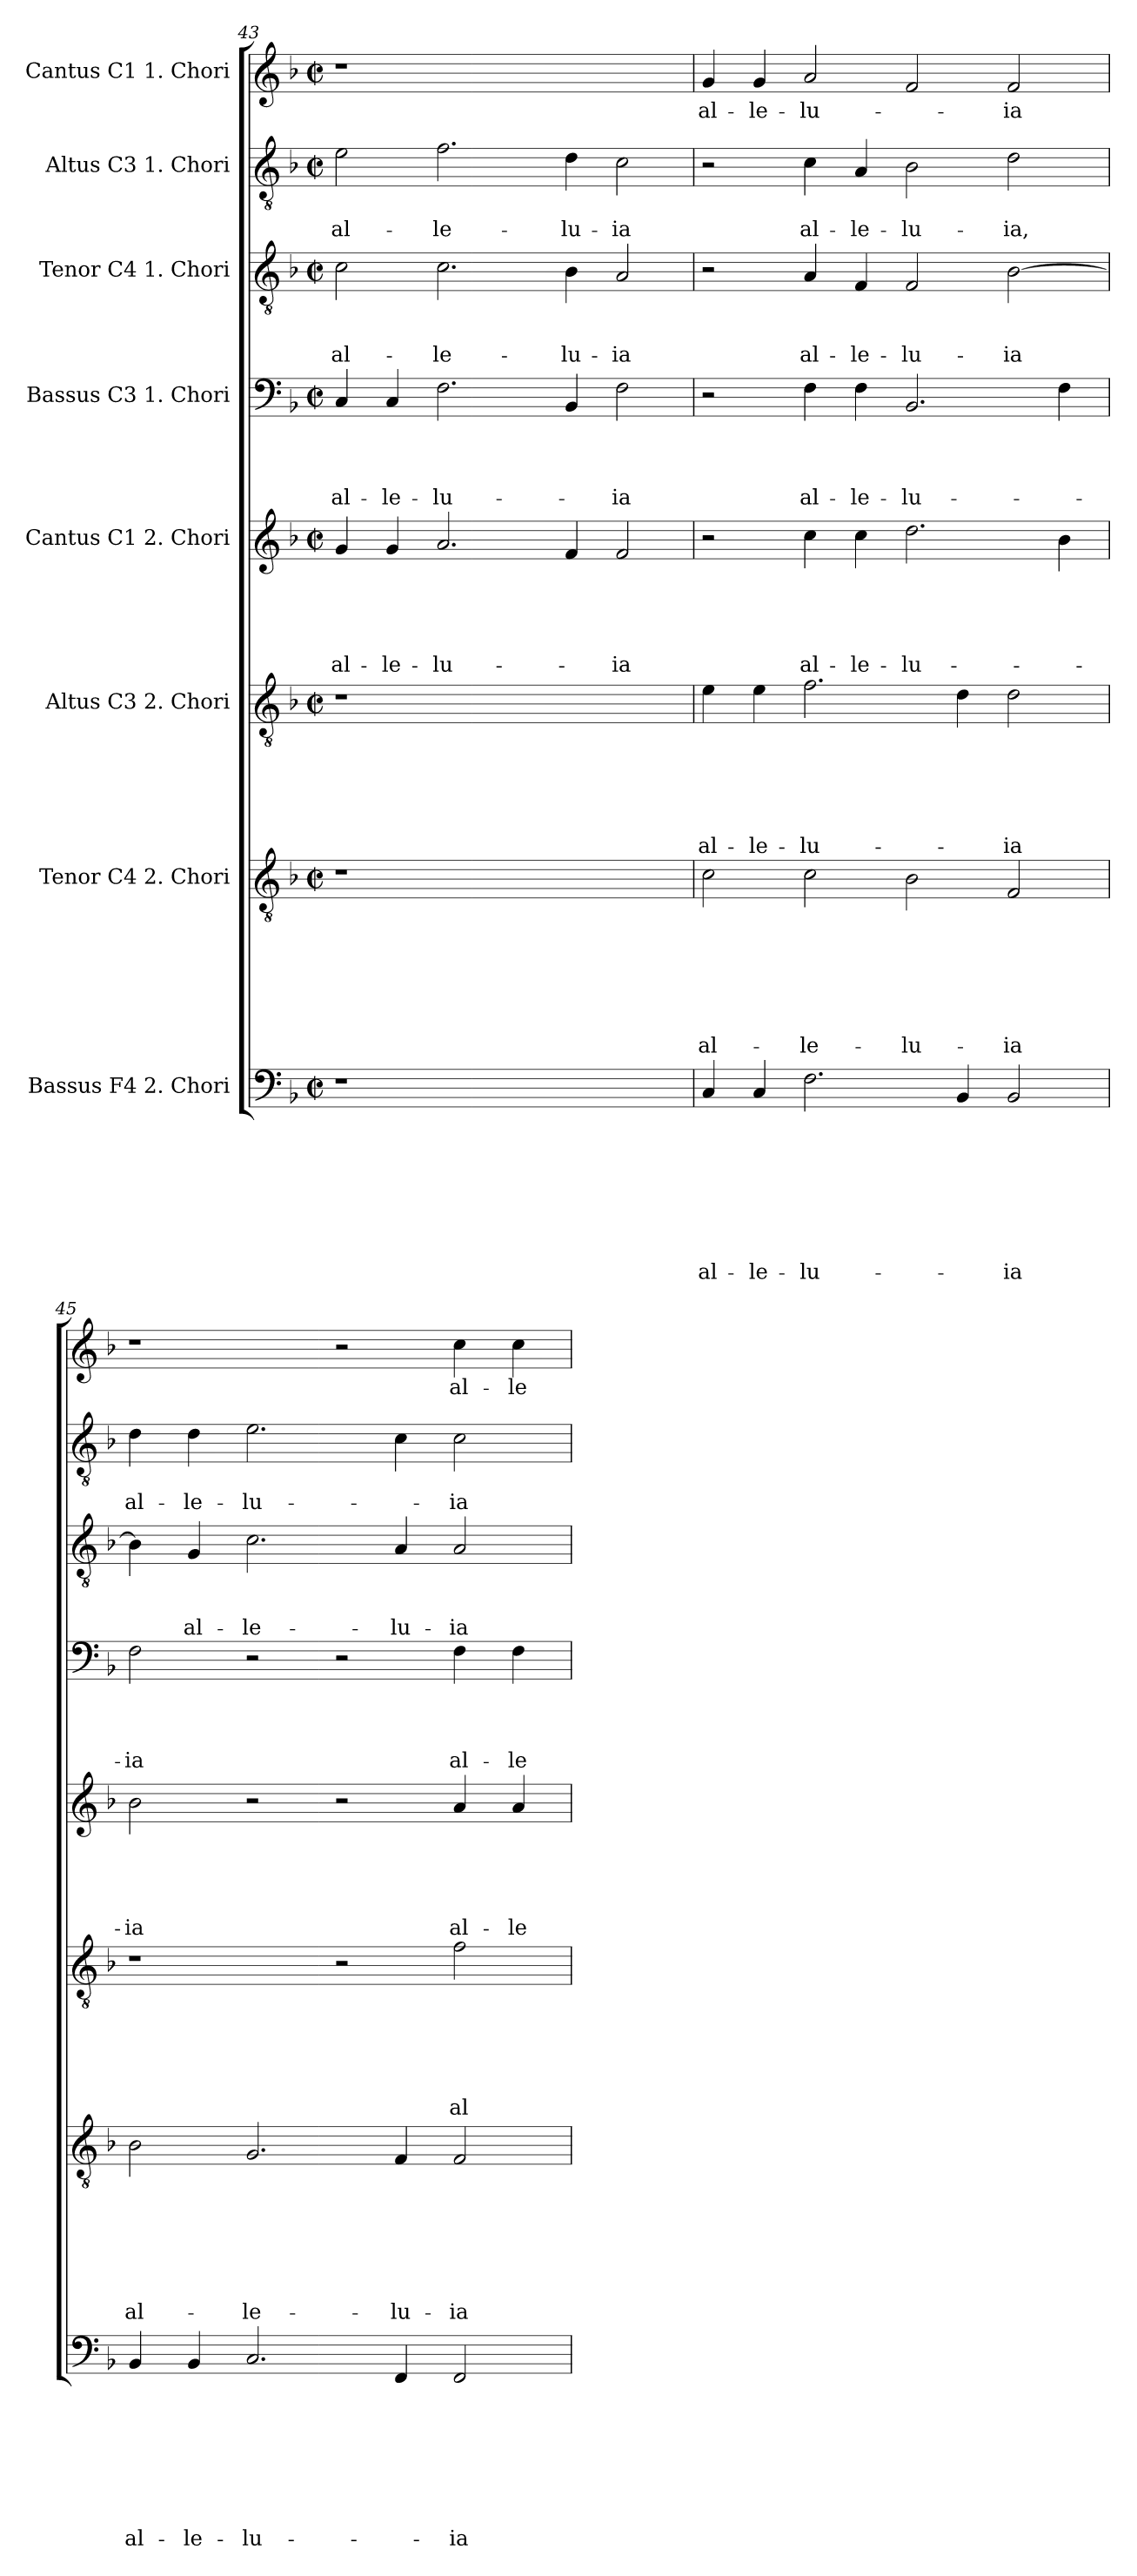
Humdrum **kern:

**kern	**text	**text	**text	**text	**text	**text	**text	**text	**kern	**text	**text	**text	**text	**text	**text	**text	**kern	**text	**text	**text	**text	**text	**text	**kern	**text	**text	**text	**text	**text	**kern	**text	**text	**text	**text	**kern	**text	**text	**text	**kern	**text	**text	**kern	**text
*part8	*part8	*part8	*part8	*part8	*part8	*part8	*part8	*part8	*part7	*part7	*part7	*part7	*part7	*part7	*part7	*part7	*part6	*part6	*part6	*part6	*part6	*part6	*part6	*part5	*part5	*part5	*part5	*part5	*part5	*part4	*part4	*part4	*part4	*part4	*part3	*part3	*part3	*part3	*part2	*part2	*part2	*part1	*part1
*staff8	*staff8	*staff8	*staff8	*staff8	*staff8	*staff8	*staff8	*staff8	*staff7	*staff7	*staff7	*staff7	*staff7	*staff7	*staff7	*staff7	*staff6	*staff6	*staff6	*staff6	*staff6	*staff6	*staff6	*staff5	*staff5	*staff5	*staff5	*staff5	*staff5	*staff4	*staff4	*staff4	*staff4	*staff4	*staff3	*staff3	*staff3	*staff3	*staff2	*staff2	*staff2	*staff1	*staff1
*I"Bassus F4 2. Chori	*	*	*	*	*	*	*	*	*I"Tenor C4 2. Chori	*	*	*	*	*	*	*	*I"Altus C3 2. Chori	*	*	*	*	*	*	*I"Cantus C1 2. Chori	*	*	*	*	*	*I"Bassus C3 1. Chori	*	*	*	*	*I"Tenor C4 1. Chori	*	*	*	*I"Altus C3 1. Chori	*	*	*I"Cantus C1 1. Chori	*
*clefF4	*	*	*	*	*	*	*	*	*clefGv2	*	*	*	*	*	*	*	*clefGv2	*	*	*	*	*	*	*clefG2	*	*	*	*	*	*clefF4	*	*	*	*	*clefGv2	*	*	*	*clefGv2	*	*	*clefG2	*
*k[b-]	*	*	*	*	*	*	*	*	*k[b-]	*	*	*	*	*	*	*	*k[b-]	*	*	*	*	*	*	*k[b-]	*	*	*	*	*	*k[b-]	*	*	*	*	*k[b-]	*	*	*	*k[b-]	*	*	*k[b-]	*
*F:	*	*	*	*	*	*	*	*	*F:	*	*	*	*	*	*	*	*F:	*	*	*	*	*	*	*F:	*	*	*	*	*	*F:	*	*	*	*	*F:	*	*	*	*F:	*	*	*F:	*
*M2/2	*	*	*	*	*	*	*	*	*M2/2	*	*	*	*	*	*	*	*M2/2	*	*	*	*	*	*	*M2/2	*	*	*	*	*	*M2/2	*	*	*	*	*M2/2	*	*	*	*M2/2	*	*	*M2/2	*
*met(c|)	*	*	*	*	*	*	*	*	*met(c|)	*	*	*	*	*	*	*	*met(c|)	*	*	*	*	*	*	*met(c|)	*	*	*	*	*	*met(c|)	*	*	*	*	*met(c|)	*	*	*	*met(c|)	*	*	*met(c|)	*
=43	=43	=43	=43	=43	=43	=43	=43	=43	=43	=43	=43	=43	=43	=43	=43	=43	=43	=43	=43	=43	=43	=43	=43	=43	=43	=43	=43	=43	=43	=43	=43	=43	=43	=43	=43	=43	=43	=43	=43	=43	=43	=43	=43
1r	.	.	.	.	.	.	.	.	1r	.	.	.	.	.	.	.	1r	.	.	.	.	.	.	4g/	.	.	.	.	al-	4C/	.	.	.	al-	2c\	.	.	al-	2e\	.	al-	1r	.
.	.	.	.	.	.	.	.	.	.	.	.	.	.	.	.	.	.	.	.	.	.	.	.	4g/	.	.	.	.	-le-	4C/	.	.	.	-le-	.	.	.	.	.	.	.	.	.
.	.	.	.	.	.	.	.	.	.	.	.	.	.	.	.	.	.	.	.	.	.	.	.	2.a/	.	.	.	.	-lu-	2.F\	.	.	.	-lu-	2.c\	.	.	-le-	2.f\	.	-le-	.	.
1ryy	.	.	.	.	.	.	.	.	1ryy	.	.	.	.	.	.	.	1ryy	.	.	.	.	.	.	.	.	.	.	.	.	.	.	.	.	.	.	.	.	.	.	.	.	1ryy	.
.	.	.	.	.	.	.	.	.	.	.	.	.	.	.	.	.	.	.	.	.	.	.	.	4f/	.	.	.	.	.	4BB-/	.	.	.	.	4B-\	.	.	-lu-	4d\	.	-lu-	.	.
.	.	.	.	.	.	.	.	.	.	.	.	.	.	.	.	.	.	.	.	.	.	.	.	2f/	.	.	.	.	-ia	2F\	.	.	.	-ia	2A/	.	.	-ia	2c\	.	-ia	.	.
=44	=44	=44	=44	=44	=44	=44	=44	=44	=44	=44	=44	=44	=44	=44	=44	=44	=44	=44	=44	=44	=44	=44	=44	=44	=44	=44	=44	=44	=44	=44	=44	=44	=44	=44	=44	=44	=44	=44	=44	=44	=44	=44	=44
4C/	.	.	.	.	.	.	.	al-	2c\	.	.	.	.	.	.	al-	4e\	.	.	.	.	.	al-	2r	.	.	.	.	.	2r	.	.	.	.	2r	.	.	.	2r	.	.	4g/	al-
4C/	.	.	.	.	.	.	.	-le-	.	.	.	.	.	.	.	.	4e\	.	.	.	.	.	-le-	.	.	.	.	.	.	.	.	.	.	.	.	.	.	.	.	.	.	4g/	-le-
2.F\	.	.	.	.	.	.	.	-lu-	2c\	.	.	.	.	.	.	-le-	2.f\	.	.	.	.	.	-lu-	4cc\	.	.	.	.	al-	4F\	.	.	.	al-	4A/	.	.	al-	4c\	.	al-	2a/	-lu-
.	.	.	.	.	.	.	.	.	.	.	.	.	.	.	.	.	.	.	.	.	.	.	.	4cc\	.	.	.	.	-le-	4F\	.	.	.	-le-	4F/	.	.	-le-	4A/	.	-le-	.	.
.	.	.	.	.	.	.	.	.	2B-\	.	.	.	.	.	.	-lu-	.	.	.	.	.	.	.	2.dd\	.	.	.	.	-lu-	2.BB-/	.	.	.	-lu-	2F/	.	.	-lu-	2B-\	.	-lu-	2f/	.
4BB-/	.	.	.	.	.	.	.	.	.	.	.	.	.	.	.	.	4d\	.	.	.	.	.	.	.	.	.	.	.	.	.	.	.	.	.	.	.	.	.	.	.	.	.	.
2BB-/	.	.	.	.	.	.	.	-ia	2F/	.	.	.	.	.	.	-ia	2d\	.	.	.	.	.	-ia	.	.	.	.	.	.	.	.	.	.	.	[2B-\	.	.	-ia	2d\	.	-ia,	2f/	-ia
.	.	.	.	.	.	.	.	.	.	.	.	.	.	.	.	.	.	.	.	.	.	.	.	4b-\	.	.	.	.	.	4F\	.	.	.	.	.	.	.	.	.	.	.	.	.
=45	=45	=45	=45	=45	=45	=45	=45	=45	=45	=45	=45	=45	=45	=45	=45	=45	=45	=45	=45	=45	=45	=45	=45	=45	=45	=45	=45	=45	=45	=45	=45	=45	=45	=45	=45	=45	=45	=45	=45	=45	=45	=45	=45
4BB-/	.	.	.	.	.	.	.	al-	2B-\	.	.	.	.	.	.	al-	1r	.	.	.	.	.	.	2b-\	.	.	.	.	-ia	2F\	.	.	.	-ia	4B-\]	.	.	.	4d\	.	al-	1r	.
4BB-/	.	.	.	.	.	.	.	-le-	.	.	.	.	.	.	.	.	.	.	.	.	.	.	.	.	.	.	.	.	.	.	.	.	.	.	4G/	.	.	al-	4d\	.	-le-	.	.
2.C/	.	.	.	.	.	.	.	-lu-	2.G/	.	.	.	.	.	.	-le-	.	.	.	.	.	.	.	2r	.	.	.	.	.	2r	.	.	.	.	2.c\	.	.	-le-	2.e\	.	-lu-	.	.
.	.	.	.	.	.	.	.	.	.	.	.	.	.	.	.	.	2r	.	.	.	.	.	.	2r	.	.	.	.	.	2r	.	.	.	.	.	.	.	.	.	.	.	2r	.
4FF/	.	.	.	.	.	.	.	.	4F/	.	.	.	.	.	.	-lu-	.	.	.	.	.	.	.	.	.	.	.	.	.	.	.	.	.	.	4A/	.	.	-lu-	4c\	.	.	.	.
2FF/	.	.	.	.	.	.	.	-ia	2F/	.	.	.	.	.	.	-ia	2f\	.	.	.	.	.	al-	4a/	.	.	.	.	al-	4F\	.	.	.	al-	2A/	.	.	-ia	2c\	.	-ia	4cc\	al-
.	.	.	.	.	.	.	.	.	.	.	.	.	.	.	.	.	.	.	.	.	.	.	.	4a/	.	.	.	.	-le-	4F\	.	.	.	-le-	.	.	.	.	.	.	.	4cc\	-le-
=	=	=	=	=	=	=	=	=	=	=	=	=	=	=	=	=	=	=	=	=	=	=	=	=	=	=	=	=	=	=	=	=	=	=	=	=	=	=	=	=	=	=	=
*-	*-	*-	*-	*-	*-	*-	*-	*-	*-	*-	*-	*-	*-	*-	*-	*-	*-	*-	*-	*-	*-	*-	*-	*-	*-	*-	*-	*-	*-	*-	*-	*-	*-	*-	*-	*-	*-	*-	*-	*-	*-	*-	*-
